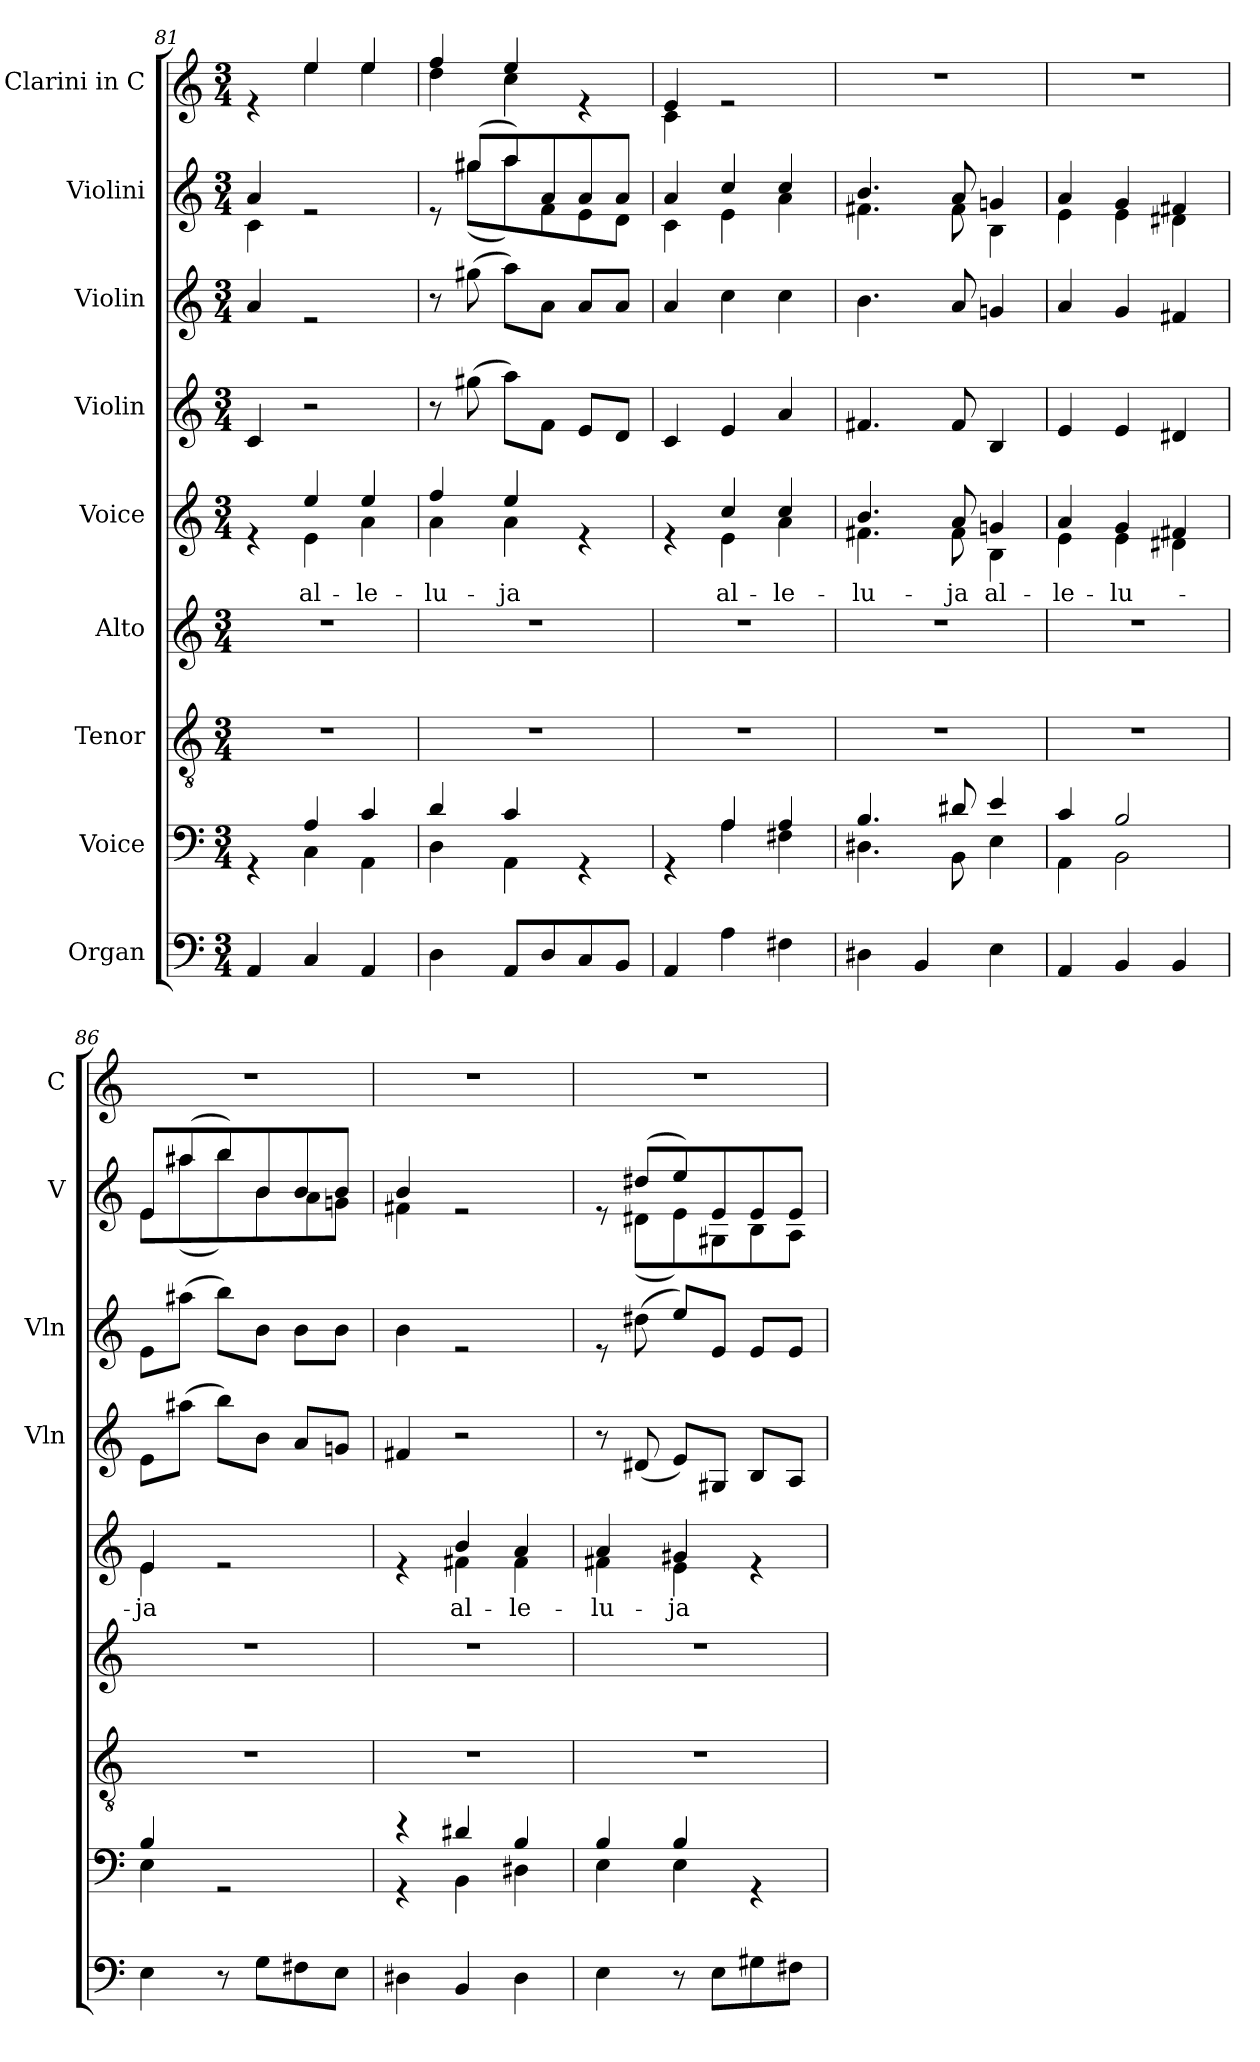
**kern	**kern	**kern	**kern	**kern	**text	**kern	**kern	**kern	**kern
*part9	*part8	*part7	*part6	*part5	*part5	*part4	*part3	*part2	*part1
*staff9	*staff8	*staff7	*staff6	*staff5	*staff5	*staff4	*staff3	*staff2	*staff1
*I"Organ	*I"Voice	*I"Tenor	*I"Alto	*I"Voice	*	*I"Violin	*I"Violin	*I"Violini	*I"Clarini in C
*	*	*	*	*	*	*I'Vln	*I'Vln	*I'V	*I'C
*clefF4	*clefF4	*clefGv2	*clefG2	*clefG2	*	*clefG2	*clefG2	*clefG2	*clefG2
*k[]	*k[]	*k[]	*k[]	*k[]	*	*k[]	*k[]	*k[]	*k[]
*M3/4	*M3/4	*M3/4	*M3/4	*M3/4	*	*M3/4	*M3/4	*M3/4	*M3/4
=81	=81	=81	=81	=81	=81	=81	=81	=81	=81
*	*^	*	*	*^	*	*	*	*^	*^
4AA/	4rGG	4ryy	2.r	2.r	4re	4ryy	.	4c/	4a/	4a/	4c\	4re	4ryy
!	!	!	!	!	!	!	!LO:LY:b	!	!	!	!	!	!
4C/	4A/	4C\	.	.	4ee/	4e\	al-	2r	2re	2re	2ryy	4ee/	4ee\
!	!	!	!	!	!	!	!LO:LY:b	!	!	!	!	!	!
4AA/	4c/	4AA\	.	.	4ee/	4a\	-le-	.	.	.	.	4ee/	4ee\
=82	=82	=82	=82	=82	=82	=82	=82	=82	=82	=82	=82	=82	=82
!	!	!	!	!	!	!	!LO:LY:b	!	!	!	!	!	!
4D\	4d/	4D\	2.r	2.r	4ff/	4a\	-lu-	8r	8r	8re	8ryy	4ff/	4dd\
.	.	.	.	.	.	.	.	(8gg#X\	(8gg#X\	(8gg#X/L	(8gg#\L	.	.
!	!	!	!	!	!	!	!LO:LY:b	!	!	!	!	!	!
8AA/L	4c/	4AA\	.	.	4ee/	4a\	-ja	8aa\L)	8aa\L)	8aa/)	8aa\)	4ee/	4cc\
8D/	.	.	.	.	.	.	.	8f\J	8a\J	8a/	8f\	.	.
8C/	4rGG	4ryy	.	.	4re	4ryy	.	8e/L	8a/L	8a/	8e\	4re	4ryy
8BB/J	.	.	.	.	.	.	.	8d/J	8a/J	8a/J	8d\J	.	.
=83	=83	=83	=83	=83	=83	=83	=83	=83	=83	=83	=83	=83	=83
4AA/	4rGG	4ryy	2.r	2.r	4re	4ryy	.	4c/	4a/	4a/	4c\	4e/	4c\
!	!	!	!	!	!	!	!LO:LY:b	!	!	!	!	!	!
4A\	4A/	4A\	.	.	4cc/	4e\	al-	4e/	4cc\	4cc/	4e\	2re	2ryy
!	!	!	!	!	!	!	!LO:LY:b	!	!	!	!	!	!
4F#X\	4A/	4F#X\	.	.	4cc/	4a\	-le-	4a/	4cc\	4cc/	4a\	.	.
*	*	*	*	*	*	*	*	*	*	*	*	*v	*v
!!LO:PB:g=z
=84	=84	=84	=84	=84	=84	=84	=84	=84	=84	=84	=84	=84
!	!	!	!	!	!	!	!LO:LY:b	!	!	!	!	!
4D#X\	4.B/	4.D#X\	2.r	2.r	4.b/	4.f#X\	-lu-	4.f#X/	4.b\	4.b/	4.f#X\	2.r
4BB/	.	.	.	.	.	.	.	.	.	.	.	.
!	!	!	!	!	!	!	!LO:LY:b	!	!	!	!	!
.	8d#X/	8BB\	.	.	8a/	8f#\	-ja	8f#/	8a/	8a/	8f#\	.
!	!	!	!	!	!	!	!LO:LY:b	!	!	!	!	!
4E\	4e/	4E\	.	.	4gn/	4B\	al-	4B/	4gn/	4gn/	4B\	.
=85	=85	=85	=85	=85	=85	=85	=85	=85	=85	=85	=85	=85
!	!	!	!	!	!	!	!LO:LY:b	!	!	!	!	!
4AA/	4c/	4AA\	2.r	2.r	4a/	4e\	-le-	4e/	4a/	4a/	4e\	2.r
!	!	!	!	!	!	!	!LO:LY:b	!	!	!	!	!
4BB/	2B/	2BB\	.	.	4g/	4e\	-lu-	4e/	4g/	4g/	4e\	.
4BB/	.	.	.	.	4f#X/	4d#X\	.	4d#X/	4f#X/	4f#X/	4d#X\	.
=86	=86	=86	=86	=86	=86	=86	=86	=86	=86	=86	=86	=86
!	!	!	!	!	!	!	!LO:LY:b	!	!	!	!	!
4E\	4B/	4E\	2.r	2.r	4e/	4e\	-ja	8e\L	8e\L	8e/L	8e\L	2.r
.	.	.	.	.	.	.	.	(8aa#X\J	(8aa#X\J	(8aa#X/	(8aa#\	.
8r	2rGG	2ryy	.	.	2re	2ryy	.	8bb\L)	8bb\L)	8bb/)	8bb\)	.
8G\L	.	.	.	.	.	.	.	8b\J	8b\J	8b/	8b\	.
8F#X\	.	.	.	.	.	.	.	8a/L	8b\L	8b/	8a\	.
8E\J	.	.	.	.	.	.	.	8gn/J	8b\J	8b/J	8gn\J	.
=87	=87	=87	=87	=87	=87	=87	=87	=87	=87	=87	=87	=87
4D#X\	4r	4r	2.r	2.r	4re	4ryy	.	4f#X/	4b\	4b/	4f#X\	2.r
!	!	!	!	!	!	!	!LO:LY:b	!	!	!	!	!
4BB/	4d#X/	4BB\	.	.	4b/	4f#X\	al-	2r	2re	2re	2ryy	.
!	!	!	!	!	!	!	!LO:LY:b	!	!	!	!	!
4D#\	4B/	4D#X\	.	.	4a/	4f#\	-le-	.	.	.	.	.
=88	=88	=88	=88	=88	=88	=88	=88	=88	=88	=88	=88	=88
!	!	!	!	!	!	!	!LO:LY:b	!	!	!	!	!
4E\	4B/	4E\	2.r	2.r	4a/	4f#X\	-lu-	8r	8re	8re	8ryy	2.r
.	.	.	.	.	.	.	.	(8d#X/	(8dd#X\	(8dd#X/L	(8d#X\L	.
!	!	!	!	!	!	!	!LO:LY:b	!	!	!	!	!
8r	4B/	4E\	.	.	4g#X/	4e\	-ja	8e/L)	8ee/L)	8ee/)	8e\)	.
8E\L	.	.	.	.	.	.	.	8G#X/J	8e/J	8e/	8G#X\	.
8G#X\	4rGG	4ryy	.	.	4re	4ryy	.	8B/L	8e/L	8e/	8B\	.
8F#X\J	.	.	.	.	.	.	.	8A/J	8e/J	8e/J	8A\J	.
*	*v	*v	*	*	*v	*v	*	*	*	*v	*v	*
=	=	=	=	=	=	=	=	=	=
*-	*-	*-	*-	*-	*-	*-	*-	*-	*-
